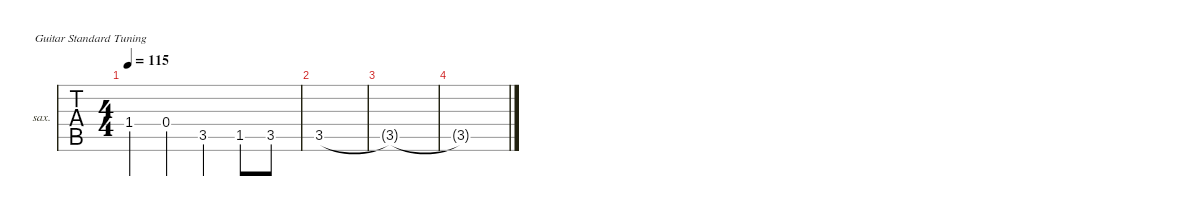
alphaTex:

\defaultSystemsLayout 4
\hideDynamics
\bracketExtendMode nobrackets
\firstSystemTrackNameOrientation horizontal
\otherSystemsTrackNameOrientation horizontal
\track ("Saxophone  Alto" "sax.") {instrument altosax}
\staff {tabs}
\tuning (E4 B3 G3 D3 A2 E2)
\displaytranspose 9
\ts (4 4)
\tempo 115
\clef g2
\ks c
1.4.4{dy mf beam Up} 0.4.4{beam Up} 3.5.4{beam Up} 1.5.8{beam Up} 3.5.8{beam Up} |
3.5.1{beam Up} |
3.5{t}.1{dy ff beam Up} |
3.5{t}.1{dy p beam Up}
